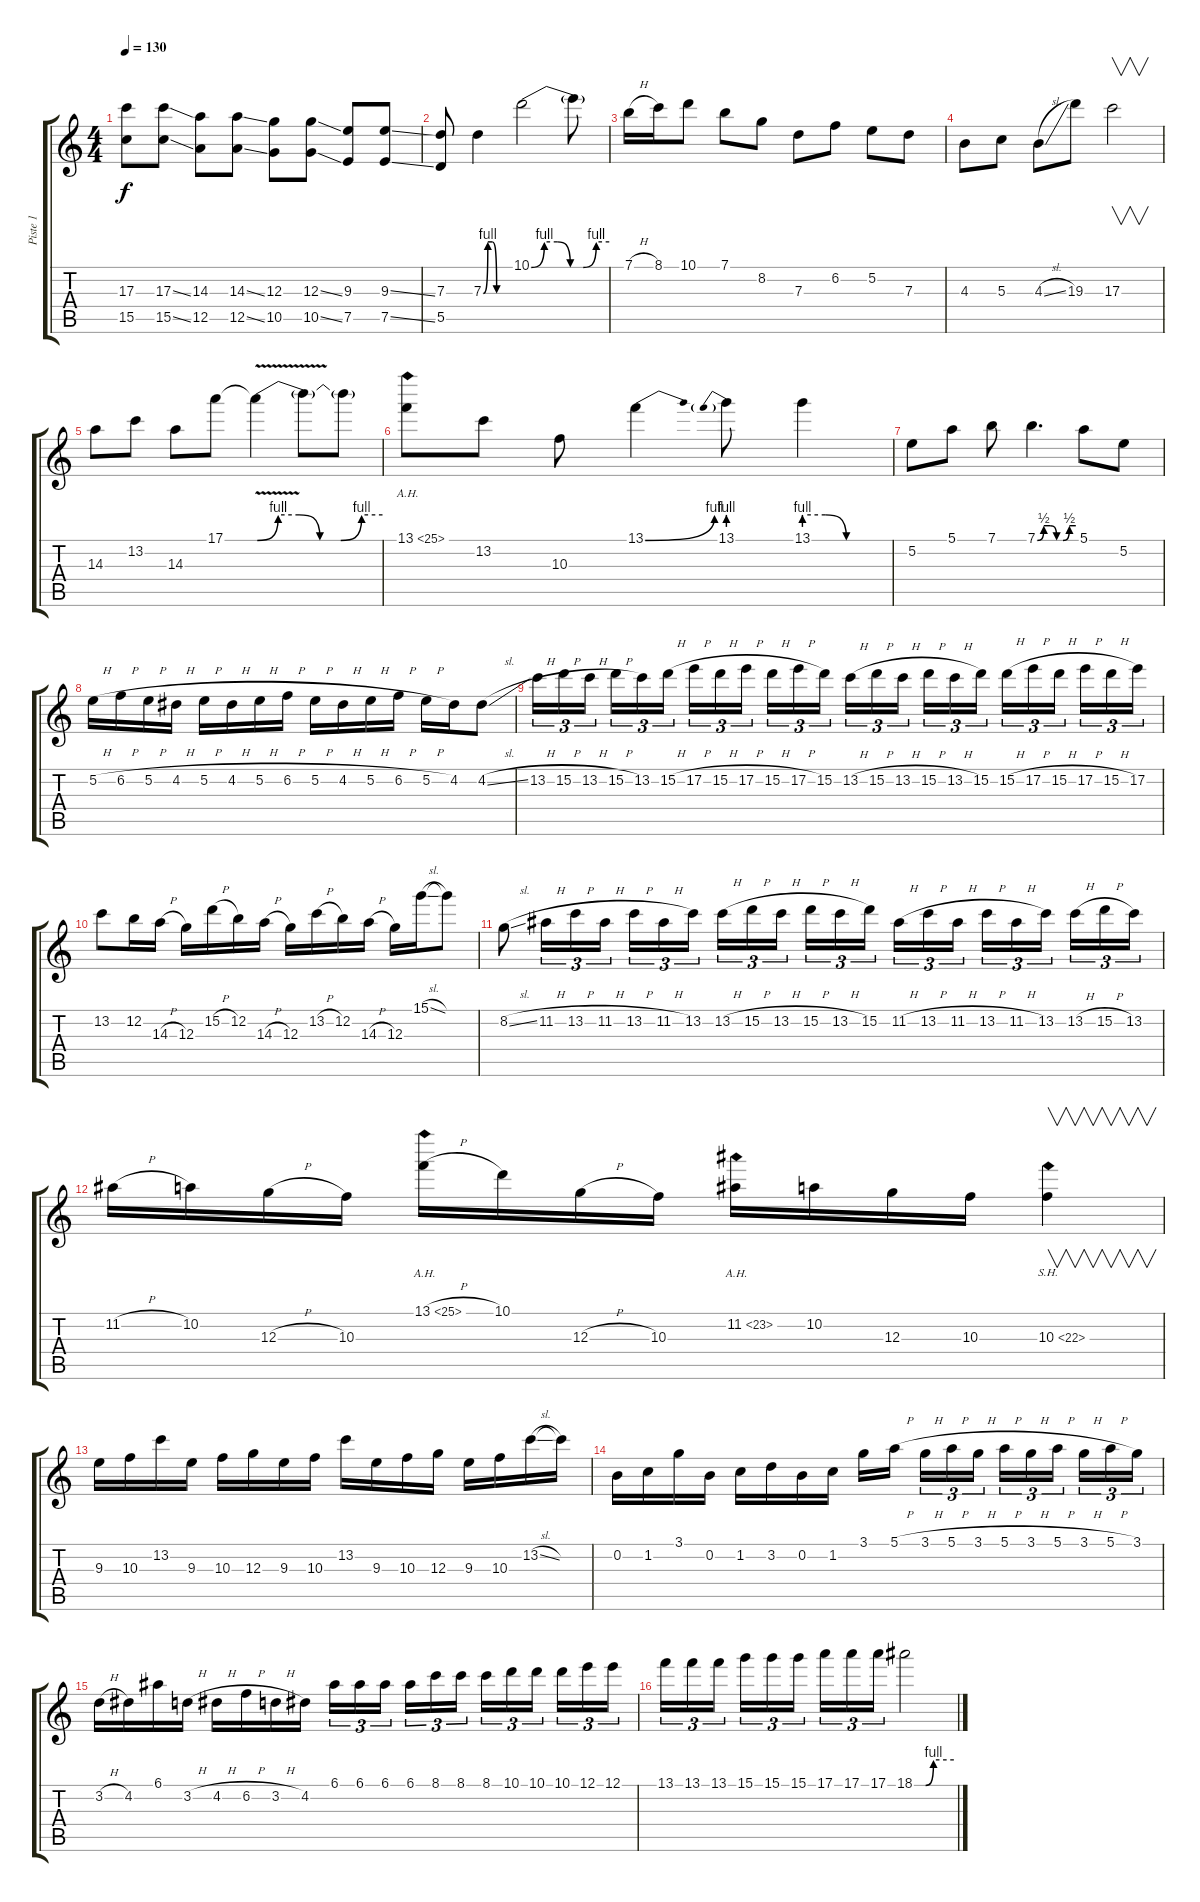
\track ("Piste 1" "Piste 1") {instrument overdrivenguitar}
\staff {score tabs}
\tuning (E4 B3 G3 D3 A2 E2) {hide}
\ts (4 4)
\tempo 130
\clef g2
\ks c
(17.3 15.5).8{dy f instrument overdrivenguitar} (17.3{ss} 15.5{ss}).8 (14.3 12.5).8 (14.3{ss} 12.5{ss}).8 (12.3 10.5).8 (12.3{ss} 10.5{ss}).8 (9.3 7.5).8 (9.3{ss} 7.5{ss}).8 |
(7.3 5.5).8 7.3{be (custom 0 0 10 4 20 4 30 0 60 0)}.4 10.1{be (custom 0 0 10 4 20 4 30 0 40 0 50 4 60 4)}.2 10.1{t}.8 |
7.1{h}.16 8.1.16 10.1.8 7.1.8 8.2.8 7.3.8 6.2.8 5.2.8 7.3.8 |
4.3.8 5.3.8 4.3{sl}.8 19.3.8 17.3.2{v} |
14.3.8 13.2.8 14.3.8 17.1.8 17.1{be (custom 0 0 10 4 20 4 30 0 40 0 50 4 60 4) v t}.4 17.1{t}.8 17.1{t}.8 |
13.1{ah 12}.8 13.2.8 10.3.8 13.1{be (bend 0 0 60 4)}.4 13.1{be (prebend 0 4 60 4)}.8 13.1{be (custom 0 4 15 4 30 0 60 0)}.4 |
5.2.8 5.1.8 7.1.8 7.1{be (custom 0 0 10 2 20 2 30 0 40 0 50 2 60 2)}.4{d} 5.1.8 5.2.8 |
5.2{h}.16 6.2{h}.16 5.2{h}.16 4.2{h}.16 5.2{h}.16 4.2{h}.16 5.2{h}.16 6.2{h}.16 5.2{h}.16 4.2{h}.16 5.2{h}.16 6.2{h}.16 5.2{h}.16 4.2.16 4.2{sl}.8 |
13.2{h}.16{tu (3 2)} 15.2{h}.16{tu (3 2)} 13.2{h}.16{tu (3 2)} 15.2{h}.16{tu (3 2)} 13.2.16{tu (3 2)} 15.2{h}.16{tu (3 2)} 17.2{h}.16{tu (3 2)} 15.2{h}.16{tu (3 2)} 17.2{h}.16{tu (3 2)} 15.2{h}.16{tu (3 2)} 17.2{h}.16{tu (3 2)} 15.2.16{tu (3 2)} 13.2{h}.16{tu (3 2)} 15.2{h}.16{tu (3 2)} 13.2{h}.16{tu (3 2)} 15.2{h}.16{tu (3 2)} 13.2{h}.16{tu (3 2)} 15.2.16{tu (3 2)} 15.2{h}.16{tu (3 2)} 17.2{h}.16{tu (3 2)} 15.2{h}.16{tu (3 2)} 17.2{h}.16{tu (3 2)} 15.2{h}.16{tu (3 2)} 17.2.16{tu (3 2)} |
13.2.8 12.2.16 14.3{h}.16 12.3.16 15.2{h}.16 12.2.16 14.3{h}.16 12.3.16 13.2{h}.16 12.2.16 14.3{h}.16 12.3.16 15.1{sl}.16 15.1{t}.8 |
8.2{sl}.8 11.2{h}.16{tu (3 2)} 13.2{h}.16{tu (3 2)} 11.2{h}.16{tu (3 2)} 13.2{h}.16{tu (3 2)} 11.2{h}.16{tu (3 2)} 13.2.16{tu (3 2)} 13.2{h}.16{tu (3 2)} 15.2{h}.16{tu (3 2)} 13.2{h}.16{tu (3 2)} 15.2{h}.16{tu (3 2)} 13.2{h}.16{tu (3 2)} 15.2.16{tu (3 2)} 11.2{h}.16{tu (3 2)} 13.2{h}.16{tu (3 2)} 11.2{h}.16{tu (3 2)} 13.2{h}.16{tu (3 2)} 11.2{h}.16{tu (3 2)} 13.2.16{tu (3 2)} 13.2{h}.16{tu (3 2)} 15.2{h}.16{tu (3 2)} 13.2.16{tu (3 2)} |
11.2{h}.16 10.2.16 12.3{h}.16 10.3.16 13.1{ah 12 h}.16 10.1.16 12.3{h}.16 10.3.16 11.2{ah 12}.16 10.2.16 12.3.16 10.3.16 10.3{sh 12}.4{v} |
9.3.16 10.3.16 13.2.16 9.3.16 10.3.16 12.3.16 9.3.16 10.3.16 13.2.16 9.3.16 10.3.16 12.3.16 9.3.16 10.3.16 13.2{sl}.16 13.2{t}.16 |
0.2.16 1.2.16 3.1.16 0.2.16 1.2.16 3.2.16 0.2.16 1.2.16 3.1.16 5.1{h}.16 3.1{h}.16{tu (3 2)} 5.1{h}.16{tu (3 2)} 3.1{h}.16{tu (3 2)} 5.1{h}.16{tu (3 2)} 3.1{h}.16{tu (3 2)} 5.1{h}.16{tu (3 2)} 3.1{h}.16{tu (3 2)} 5.1{h}.16{tu (3 2)} 3.1.16{tu (3 2)} |
3.2{h}.16 4.2.16 6.1.16 3.2{h}.16 4.2{h}.16 6.2{h}.16 3.2{h}.16 4.2.16 6.1.16{tu (3 2)} 6.1.16{tu (3 2)} 6.1.16{tu (3 2)} 6.1.16{tu (3 2)} 8.1.16{tu (3 2)} 8.1.16{tu (3 2)} 8.1.16{tu (3 2)} 10.1.16{tu (3 2)} 10.1.16{tu (3 2)} 10.1.16{tu (3 2)} 12.1.16{tu (3 2)} 12.1.16{tu (3 2)} |
13.1.16{tu (3 2)} 13.1.16{tu (3 2)} 13.1.16{tu (3 2)} 15.1.16{tu (3 2)} 15.1.16{tu (3 2)} 15.1.16{tu (3 2)} 17.1.16{tu (3 2)} 17.1.16{tu (3 2)} 17.1.16{tu (3 2)} 18.1{be (custom 0 0 15 0 17 0 29 4 60 4)}.2
